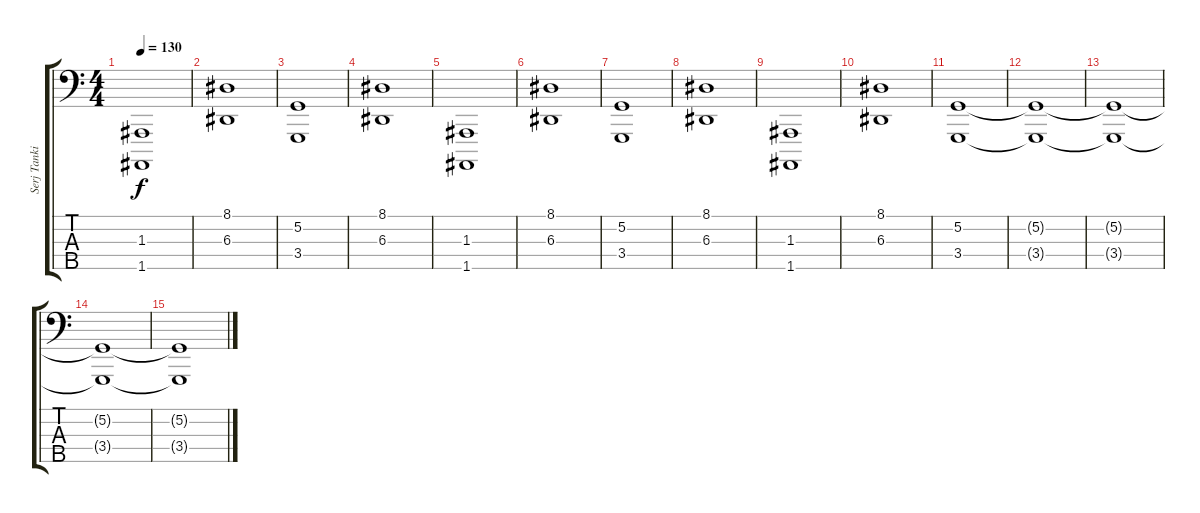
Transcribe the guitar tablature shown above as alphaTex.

\track ("Serj Tankian" "Serj Tanki") {instrument acousticgrandpiano}
\staff {score tabs}
\tuning (G2 D2 A1 E1 A0) {hide}
\ts (4 4)
\tempo 130
\clef f4
\ks c
(1.3 1.5).1{dy f} |
(8.1 6.3).1 |
(5.2 3.4).1 |
(8.1 6.3).1 |
(1.3 1.5).1 |
(8.1 6.3).1 |
(5.2 3.4).1 |
(8.1 6.3).1 |
(1.3 1.5).1 |
(8.1 6.3).1 |
(5.2 3.4).1 |
(5.2{t} 3.4{t}).1 |
(5.2{t} 3.4{t}).1 |
(5.2{t} 3.4{t}).1 |
(5.2{t} 3.4{t}).1
